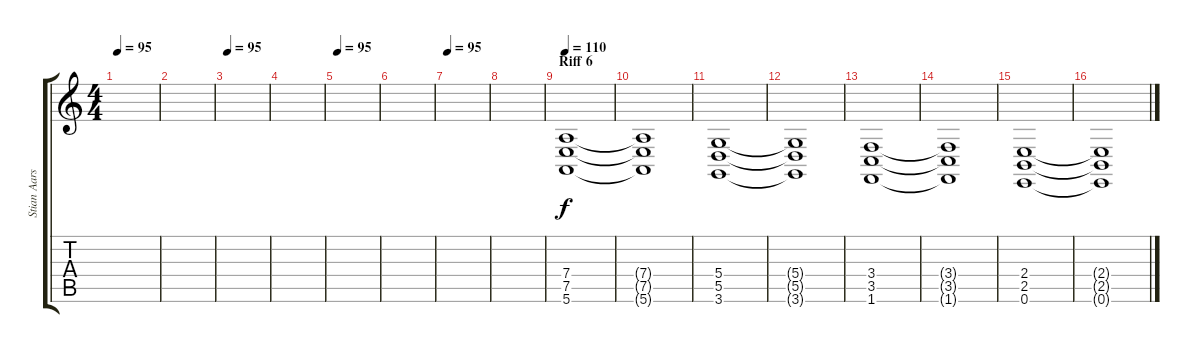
\track ("Stian Aarstad" "Stian Aars") {instrument bassoon}
\staff {score tabs}
\tuning (E4 B3 G3 D3 A2 E2) {hide}
\ts (4 4)
\tempo 95
\clef g2
\ks c
|
|
\tempo 95
|
|
\tempo 95
|
|
\tempo 95
|
|
\section ("" "Riff 6")
\tempo 110
(7.4 7.5 5.6).1{volume 16} |
(7.4{t} 7.5{t} 5.6{t}).1 |
(5.4 5.5 3.6).1 |
(5.4{t} 5.5{t} 3.6{t}).1 |
(3.4 3.5 1.6).1 |
(3.4{t} 3.5{t} 1.6{t}).1 |
(2.4 2.5 0.6).1 |
(2.4{t} 2.5{t} 0.6{t}).1
